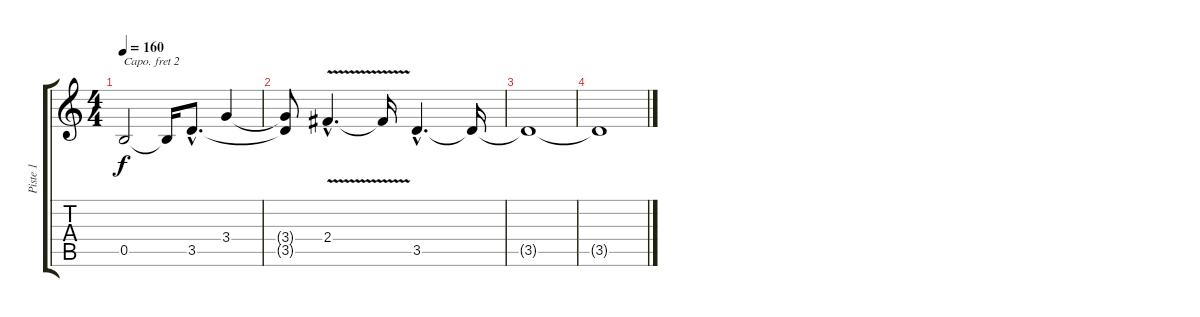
\track ("Piste 1" "Piste 1") {instrument electricguitarclean}
\staff {score tabs}
\capo 2
\tuning (E4 B3 G3 D3 A2 E2) {hide}
\ts (4 4)
\tempo 160
\clef g2
\ks c
0.5.2{dy f} 0.5{t}.16 3.5{hac}.8{d} 3.4.4 |
(3.4{t} 3.5{t}).8 2.4{v hac}.4{d} 2.4{t}.16 3.5{hac}.4{d} 3.5{t}.16 |
3.5{t}.1 |
3.5{t}.1
